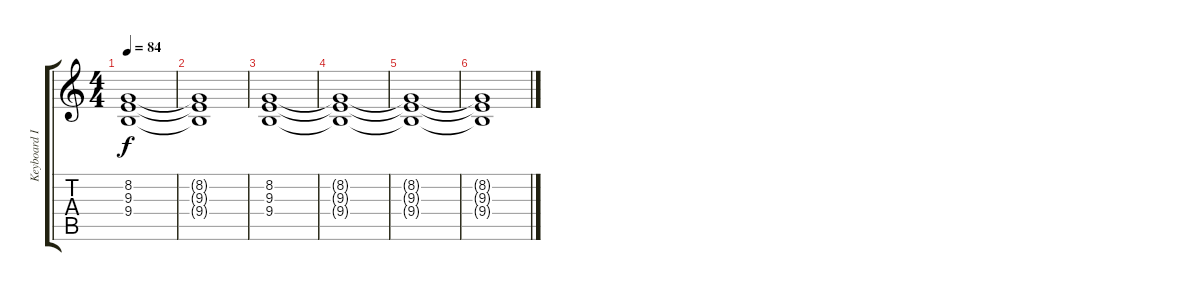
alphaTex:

\track ("Keyboard I" "Keyboard I") {instrument choiraahs}
\staff {score tabs}
\tuning (E4 B3 G3 D3 A2 E2) {hide}
\ts (4 4)
\tempo 84
\clef g2
\ks c
(8.2{t} 9.3{t} 9.4{t}).1{dy f} |
(8.2{t} 9.3{t} 9.4{t}).1 |
(8.2 9.3 9.4).1 |
(8.2{t} 9.3{t} 9.4{t}).1 |
(8.2{t} 9.3{t} 9.4{t}).1 |
(8.2{t} 9.3{t} 9.4{t}).1
